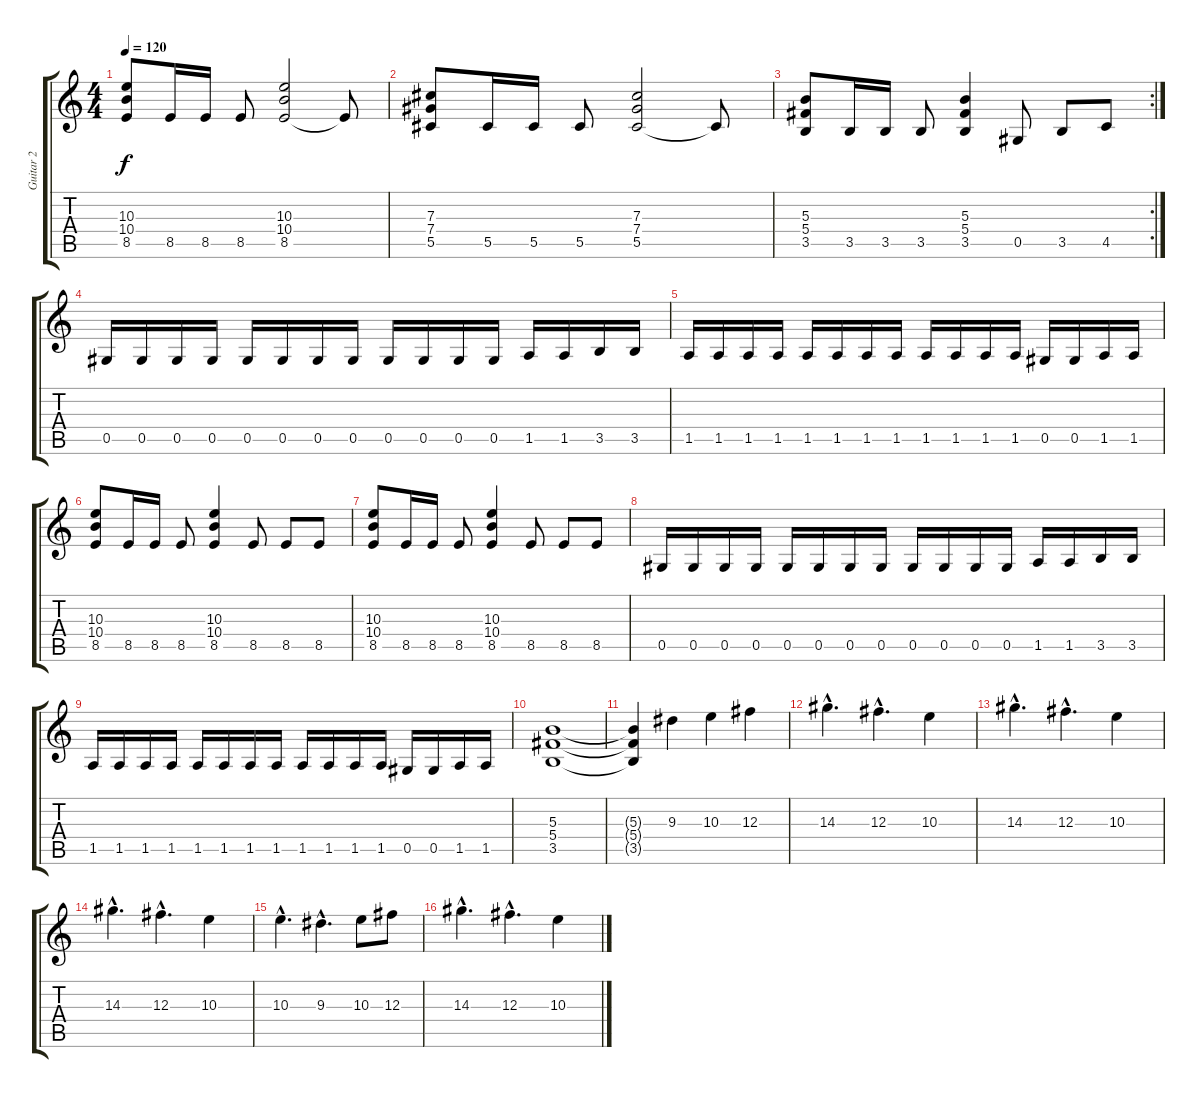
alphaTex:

\track ("Guitar 2" "Guitar 2") {instrument distortionguitar}
\staff {score tabs}
\tuning (Eb4 Bb3 Gb3 Db3 Ab2 Eb2) {hide}
\ts (4 4)
\tempo 120
\clef g2
\ks c
(10.3 10.4 8.5).8{dy f} 8.5.16 8.5.16 8.5.8 (10.3 10.4 8.5).2 8.5{t}.8 |
(7.3 7.4 5.5).8 5.5.16 5.5.16 5.5.8 (7.3 7.4 5.5).2 5.5{t}.8 |
\rc 2
(5.3 5.4 3.5).8 3.5.16 3.5.16 3.5.8 (5.3 5.4 3.5).4 0.5.8 3.5.8 4.5.8 |
0.5.16 0.5.16 0.5.16 0.5.16 0.5.16 0.5.16 0.5.16 0.5.16 0.5.16 0.5.16 0.5.16 0.5.16 1.5.16 1.5.16 3.5.16 3.5.16 |
1.5.16 1.5.16 1.5.16 1.5.16 1.5.16 1.5.16 1.5.16 1.5.16 1.5.16 1.5.16 1.5.16 1.5.16 0.5.16 0.5.16 1.5.16 1.5.16 |
(10.3 10.4 8.5).8 8.5.16 8.5.16 8.5.8 (10.3 10.4 8.5).4 8.5.8 8.5.8 8.5.8 |
(10.3 10.4 8.5).8 8.5.16 8.5.16 8.5.8 (10.3 10.4 8.5).4 8.5.8 8.5.8 8.5.8 |
0.5.16 0.5.16 0.5.16 0.5.16 0.5.16 0.5.16 0.5.16 0.5.16 0.5.16 0.5.16 0.5.16 0.5.16 1.5.16 1.5.16 3.5.16 3.5.16 |
1.5.16 1.5.16 1.5.16 1.5.16 1.5.16 1.5.16 1.5.16 1.5.16 1.5.16 1.5.16 1.5.16 1.5.16 0.5.16 0.5.16 1.5.16 1.5.16 |
(5.3 5.4 3.5).1 |
(5.3{t} 5.4{t} 3.5{t}).4 9.3.4 10.3.4 12.3.4 |
14.3{hac}.4{d} 12.3{hac}.4{d} 10.3.4 |
14.3{hac}.4{d} 12.3{hac}.4{d} 10.3.4 |
14.3{hac}.4{d} 12.3{hac}.4{d} 10.3.4 |
10.3{hac}.4{d} 9.3{hac}.4{d} 10.3.8 12.3.8 |
14.3{hac}.4{d} 12.3{hac}.4{d} 10.3.4
